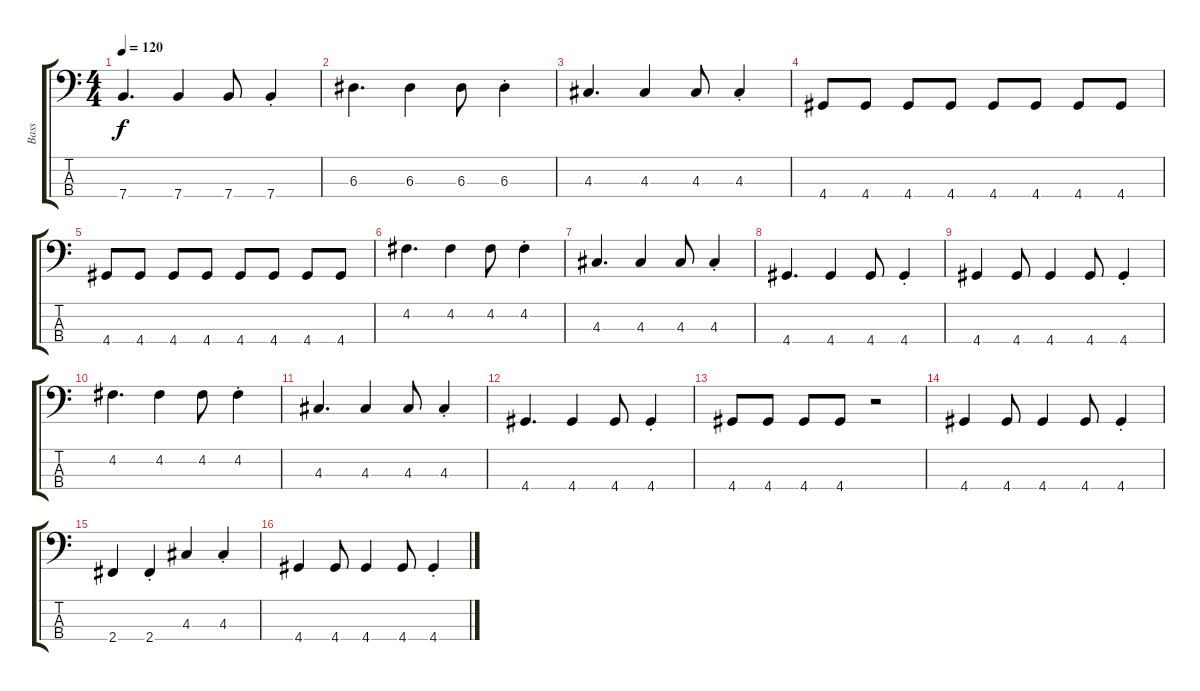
\track ("Bass" "Bass") {instrument electricbassfinger}
\staff {score tabs}
\tuning (G2 D2 A1 E1) {hide}
\ts (4 4)
\tempo 120
\clef f4
\ks c
7.4.4{d dy f} 7.4.4 7.4.8 7.4{st}.4 |
6.3.4{d} 6.3.4 6.3.8 6.3{st}.4 |
4.3.4{d} 4.3.4 4.3.8 4.3{st}.4 |
4.4.8 4.4.8 4.4.8 4.4.8 4.4.8 4.4.8 4.4.8 4.4.8 |
4.4.8 4.4.8 4.4.8 4.4.8 4.4.8 4.4.8 4.4.8 4.4.8 |
4.2.4{d} 4.2.4 4.2.8 4.2{st}.4 |
4.3.4{d} 4.3.4 4.3.8 4.3{st}.4 |
4.4.4{d} 4.4.4 4.4.8 4.4{st}.4 |
4.4.4 4.4.8 4.4.4 4.4.8 4.4{st}.4 |
4.2.4{d} 4.2.4 4.2.8 4.2{st}.4 |
4.3.4{d} 4.3.4 4.3.8 4.3{st}.4 |
4.4.4{d} 4.4.4 4.4.8 4.4{st}.4 |
4.4.8 4.4.8 4.4.8 4.4.8 r.2 |
4.4.4 4.4.8 4.4.4 4.4.8 4.4{st}.4 |
2.4.4 2.4{st}.4 4.3.4 4.3{st}.4 |
4.4.4 4.4.8 4.4.4 4.4.8 4.4{st}.4
